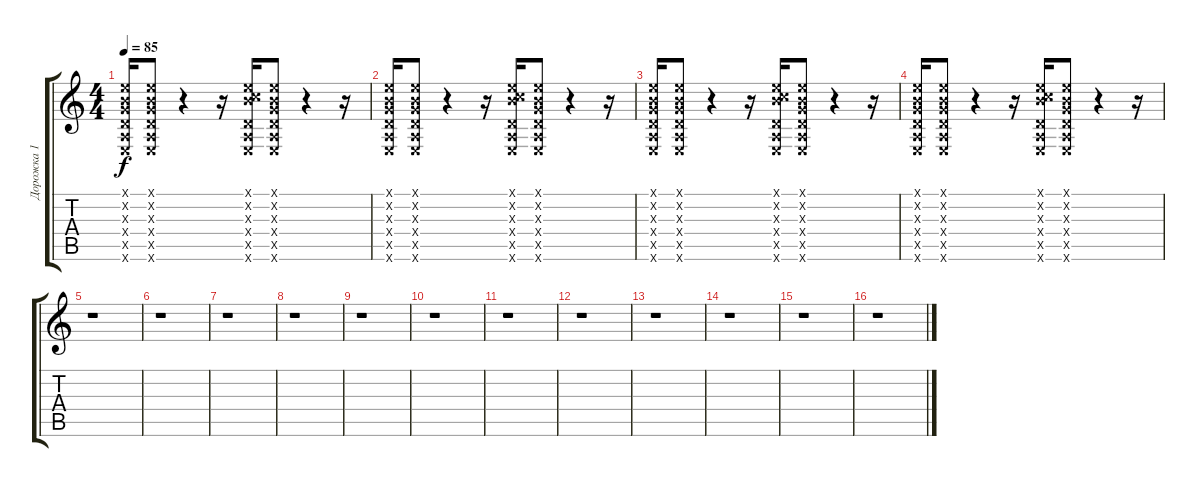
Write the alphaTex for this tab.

\track ("Дорожка 1" "Дорожка 1") {instrument distortionguitar}
\staff {score tabs}
\tuning (E4 B3 G3 D3 A2 E2) {hide}
\ts (4 4)
\tempo 85
\clef g2
\ks c
(0.1{x} 0.2{x} 0.3{x} 0.4{x} 0.5{x} 0.6{x}).16{dy f} (0.1{x} 0.2{x} 0.3{x} 0.4{x} 0.5{x} 0.6{x}).8 r.4 r.16 (0.1{x} 0.2{x} 5.3{x} 0.4{x} 0.5{x} 0.6{x}).16 (0.1{x} 0.2{x} 0.3{x} 0.4{x} 0.5{x} 0.6{x}).8 r.4 r.16 |
(0.1{x} 0.2{x} 0.3{x} 0.4{x} 0.5{x} 0.6{x}).16 (0.1{x} 0.2{x} 0.3{x} 0.4{x} 0.5{x} 0.6{x}).8 r.4 r.16 (0.1{x} 0.2{x} 5.3{x} 0.4{x} 0.5{x} 0.6{x}).16 (0.1{x} 0.2{x} 0.3{x} 0.4{x} 0.5{x} 0.6{x}).8 r.4 r.16 |
(0.1{x} 0.2{x} 0.3{x} 0.4{x} 0.5{x} 0.6{x}).16 (0.1{x} 0.2{x} 0.3{x} 0.4{x} 0.5{x} 0.6{x}).8 r.4 r.16 (0.1{x} 0.2{x} 5.3{x} 0.4{x} 0.5{x} 0.6{x}).16 (0.1{x} 0.2{x} 0.3{x} 0.4{x} 0.5{x} 0.6{x}).8 r.4 r.16 |
(0.1{x} 0.2{x} 0.3{x} 0.4{x} 0.5{x} 0.6{x}).16 (0.1{x} 0.2{x} 0.3{x} 0.4{x} 0.5{x} 0.6{x}).8 r.4 r.16 (0.1{x} 0.2{x} 5.3{x} 0.4{x} 0.5{x} 0.6{x}).16 (0.1{x} 0.2{x} 0.3{x} 0.4{x} 0.5{x} 0.6{x}).8 r.4 r.16 |
r.1 |
r.1 |
r.1 |
r.1 |
r.1 |
r.1 |
r.1 |
r.1 |
r.1 |
r.1 |
r.1 |
r.1
